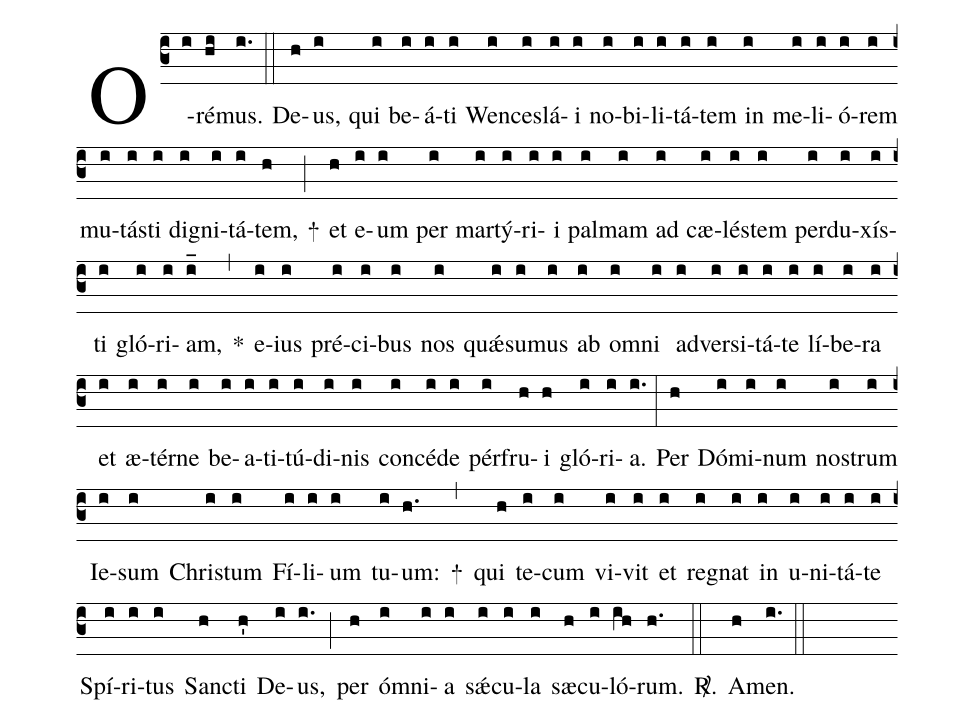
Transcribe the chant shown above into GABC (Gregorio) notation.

%%
(c3)
O(i)ré(hi)mus.(i.) (::)

De(h)us,(i) qui(i) be(i)á(i)ti(i) Wen(i)ces(i)lá(i)i(i) no(i)bi(i)li(i)tá(i)tem(i) in(i) me(i)li(i)ó(i)rem(i) mu(i)tás(i)ti(i) di(i)gni(i)tá(i)tem,(h) +(;)
et(h) e(i)um(i) per(i) mar(i)tý(i)ri(i)i(i) pal(i)mam(i) ad(i) cæ(i)lés(i)tem(i) per(i)du(i)xís(i)ti(i) gló(i)ri(i)am,(i_) *(,)
e(i)ius(i) pré(i)ci(i)bus(i) nos(i) quǽ(i)su(i)mus(i) ab(i) om(i)ni(i) ad(i)ver(i)si(i)tá(i)te(i) lí(i)be(i)ra(i) et(i) æ(i)tér(i)ne(i) be(i)a(i)ti(i)tú(i)di(i)nis(i) con(i)cé(i)de(i) pér(i)fru(h)i(h) gló(i)ri(i)a.(i.) (:)

Per(h) Dó(i)mi(i)num(i) nos(i)trum(i) Ie(i)sum(i) Chris(i)tum(i) Fí(i)li(i)um(i) tu(i)um:(h.) +(,)
qui(h) te(i)cum(i) vi(i)vit(i) et(i) reg(i)nat(i) in(i) u(i)ni(i)tá(i)te(i) Spí(i)ri(i)tus(i) San(h)cti(h') De(i)us,(i.) (;)
per(h) óm(i)ni(i)a(i) sǽ(i)cu(i)la(i) sæ(h)cu(i)ló(ih)rum.(h.) <sp>R/</sp>.(::)
A(h)men.(i.) (::)
